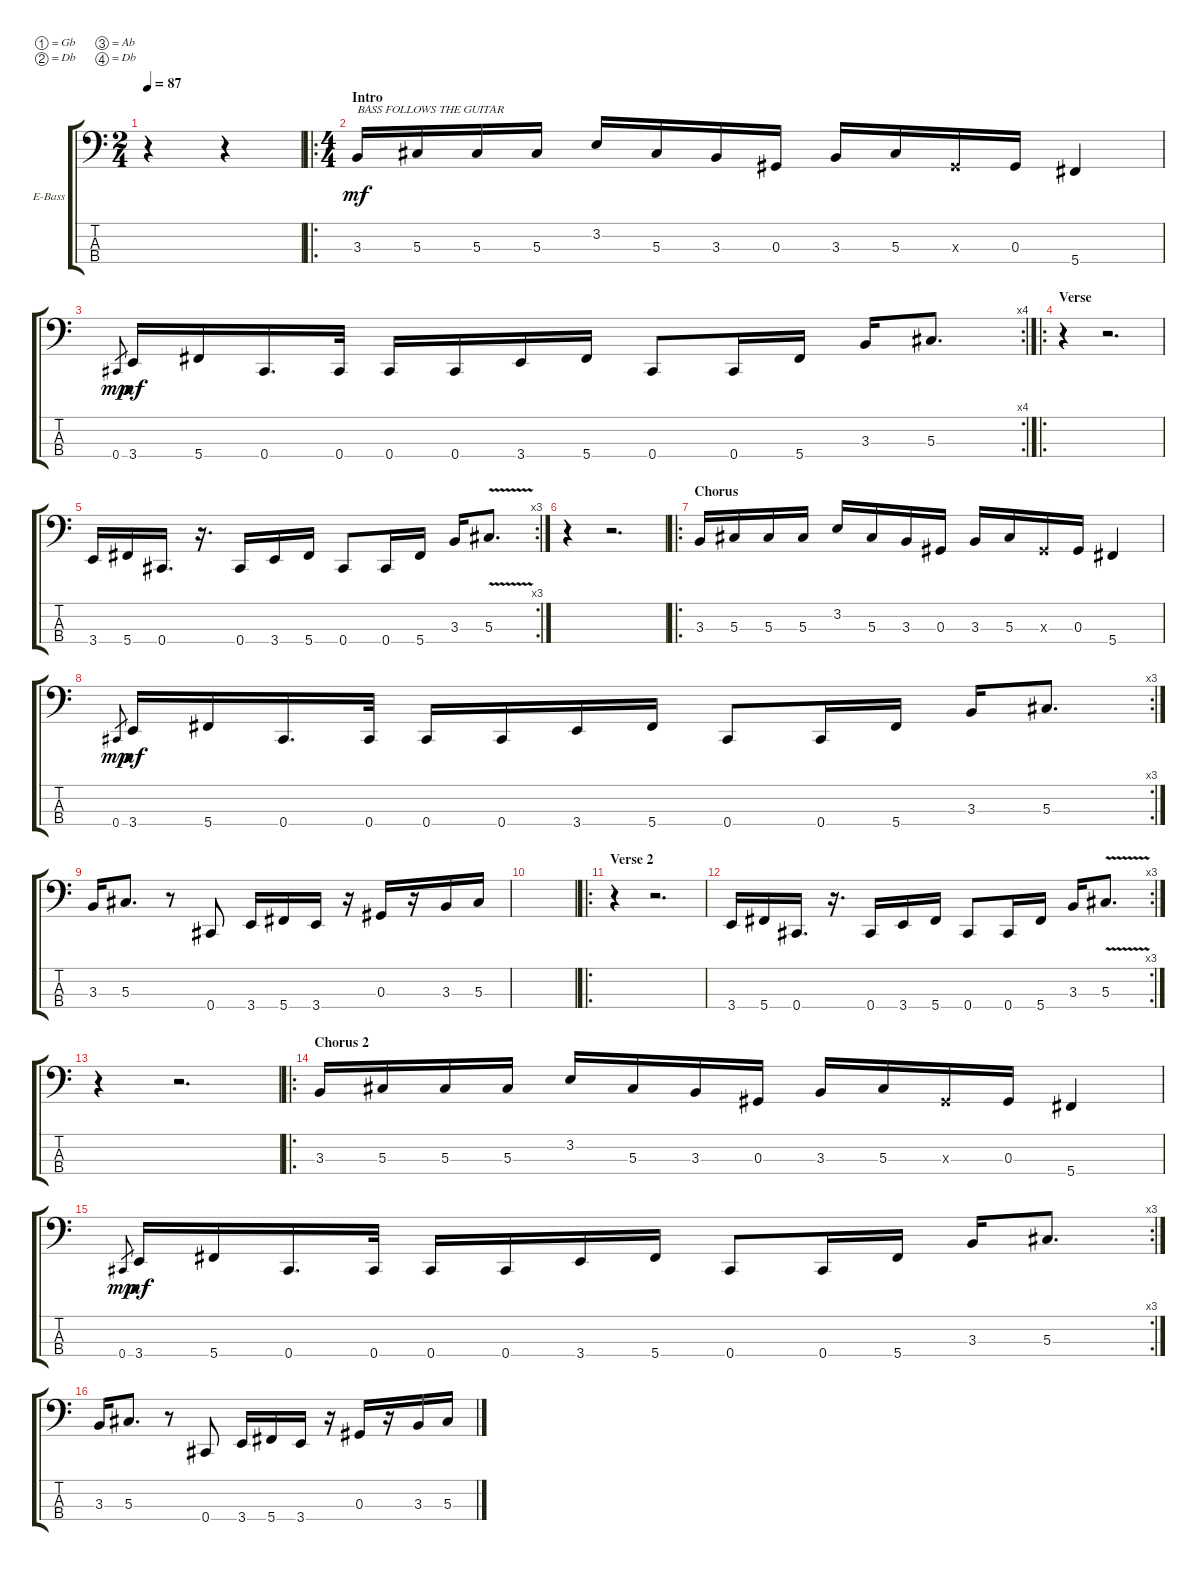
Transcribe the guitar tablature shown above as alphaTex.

\bracketExtendMode groupsimilarinstruments
\firstSystemTrackNameOrientation horizontal
\otherSystemsTrackNameOrientation horizontal
\track ("Electric Bass" "E-Bass") {instrument electricbassfinger}
\staff {score tabs}
\tuning (Gb2 Db2 Ab1 Db1)
\ts (2 4)
\beaming (8 2 2 2 2)
\tempo 87
\clef f4
\scale
0.161499
\ks c
r.4{dy mf instrument electricbassfinger} r.4 |
\ro
\ts (4 4)
\beaming (8 2 2 2 2)
\section ("" "Intro")
\scale
0.852851 3.3.16{txt "BASS FOLLOWS THE GUITAR"} 5.3.16 5.3.16 5.3.16 3.2.16 5.3.16 3.3.16 0.3.16 3.3.16 5.3.16 0.3{x}.16 0.3.16 5.4.4 |
\rc 4
0.4.8{gr dy mp} 3.4.16{dy mf} 5.4.16 0.4.16{d} 0.4.32 0.4.16 0.4.16 3.4.16 5.4.16 0.4.8 0.4.16 5.4.16 3.3.16 5.3.8{d} |
\ro
\section ("" "Verse")
r.4 r.2{d} |
\rc 3
3.4.16 5.4.16 0.4.16{d} r.16{d} 0.4.16 3.4.16 5.4.16 0.4.8 0.4.16 5.4.16 3.3.16 5.3{v}.8{d} |
r.4 r.2{d} |
\ro
\section ("" "Chorus")
3.3.16 5.3.16 5.3.16 5.3.16 3.2.16 5.3.16 3.3.16 0.3.16 3.3.16 5.3.16 0.3{x}.16 0.3.16 5.4.4 |
\rc 3
0.4.8{gr dy mp} 3.4.16{dy mf} 5.4.16 0.4.16{d} 0.4.32 0.4.16 0.4.16 3.4.16 5.4.16 0.4.8 0.4.16 5.4.16 3.3.16 5.3.8{d} |
3.3.16 5.3.8{d} r.8 0.4.8 3.4.16 5.4.16 3.4.16 r.16 0.3.16 r.16 3.3.16 5.3.16 |
|
\ro
\section ("" "Verse 2")
r.4 r.2{d} |
\rc 3
3.4.16 5.4.16 0.4.16{d} r.16{d} 0.4.16 3.4.16 5.4.16 0.4.8 0.4.16 5.4.16 3.3.16 5.3{v}.8{d} |
r.4 r.2{d} |
\ro
\section ("" "Chorus 2")
3.3.16 5.3.16 5.3.16 5.3.16 3.2.16 5.3.16 3.3.16 0.3.16 3.3.16 5.3.16 0.3{x}.16 0.3.16 5.4.4 |
\rc 3
0.4.8{gr dy mp} 3.4.16{dy mf} 5.4.16 0.4.16{d} 0.4.32 0.4.16 0.4.16 3.4.16 5.4.16 0.4.8 0.4.16 5.4.16 3.3.16 5.3.8{d} |
3.3.16 5.3.8{d} r.8 0.4.8 3.4.16 5.4.16 3.4.16 r.16 0.3.16 r.16 3.3.16 5.3.16
